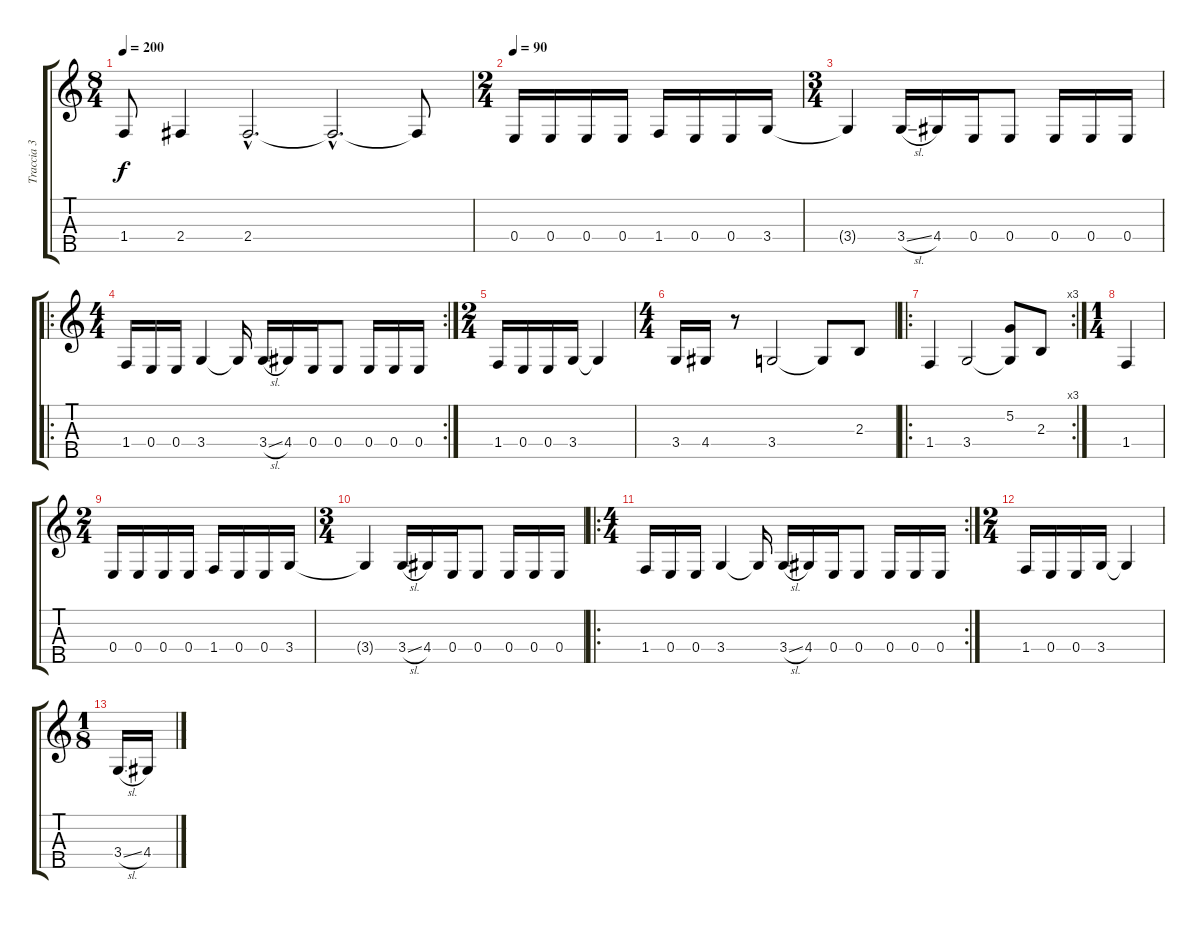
\track ("Traccia 3" "Traccia 3") {instrument electricbassfinger}
\staff {score tabs}
\tuning (G3 D3 A2 E2 B1) {hide}
\ts (8 4)
\tempo 200
\clef g2
\ks c
1.4.8{dy f} 2.4.4 2.4{hac}.2{d} 2.4{hac t}.2{d} 2.4{t}.8 |
\ts (2 4)
\tempo 90
0.4.16 0.4.16 0.4.16 0.4.16 1.4.16 0.4.16 0.4.16 3.4.16 |
\ts (3 4)
3.4{t}.4 3.4{sl}.16 4.4.16 0.4.16 0.4.8 0.4.16 0.4.16 0.4.16 |
\ro
\rc 2
\ts (4 4)
1.4.16 0.4.16 0.4.16 3.4.4 3.4{t}.16 3.4{sl}.16 4.4.16 0.4.16 0.4.8 0.4.16 0.4.16 0.4.16 |
\ts (2 4)
1.4.16 0.4.16 0.4.16 3.4.16 3.4{t}.4 |
\ts (4 4)
3.4.16 4.4.16 r.8 3.4.2 3.4{t}.8 2.3.8 |
\ro
\rc 3
1.4.4 3.4.2 (5.2 3.4{t}).8 2.3.8 |
\ts (1 4)
1.4.4 |
\ts (2 4)
0.4.16 0.4.16 0.4.16 0.4.16 1.4.16 0.4.16 0.4.16 3.4.16 |
\ts (3 4)
3.4{t}.4 3.4{sl}.16 4.4.16 0.4.16 0.4.8 0.4.16 0.4.16 0.4.16 |
\ro
\rc 2
\ts (4 4)
1.4.16 0.4.16 0.4.16 3.4.4 3.4{t}.16 3.4{sl}.16 4.4.16 0.4.16 0.4.8 0.4.16 0.4.16 0.4.16 |
\ts (2 4)
1.4.16 0.4.16 0.4.16 3.4.16 3.4{t}.4 |
\ts (1 8)
3.4{sl}.16 4.4.16
